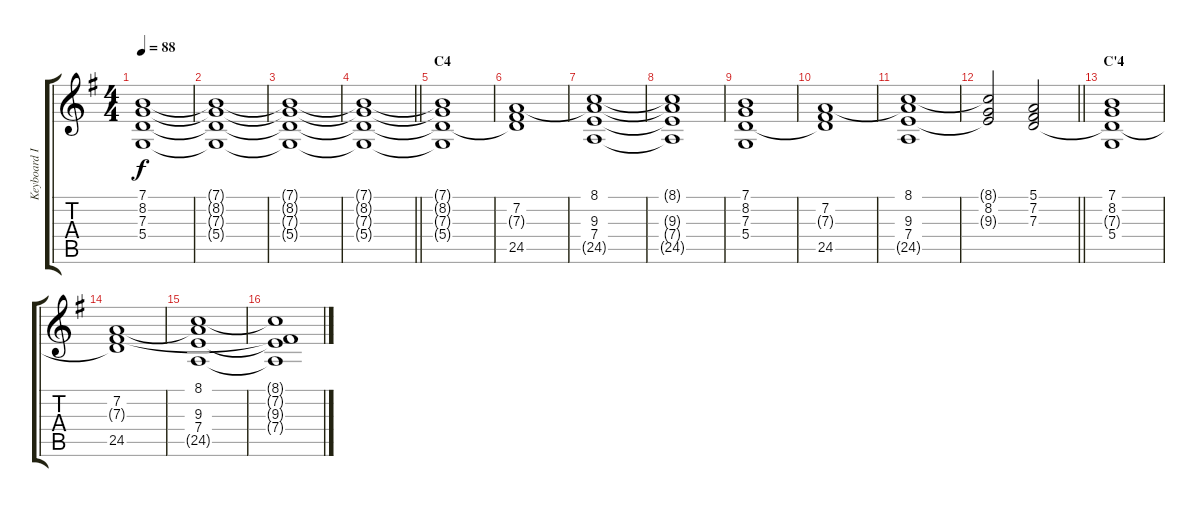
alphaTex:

\track ("Keyboard IV" "Keyboard I") {instrument pad2warm}
\staff {score tabs}
\tuning (E4 B3 G3 D3 A2 E2) {hide}
\ts (4 4)
\tempo 88
\clef g2
\ks g
(7.1{t} 8.2{t} 7.3{t} 5.4{t}).1{dy f} |
(7.1{t} 8.2{t} 7.3{t} 5.4{t}).1 |
(7.1{t} 8.2{t} 7.3{t} 5.4{t}).1 |
\barLineRight lightlight
(7.1{t} 8.2{t} 7.3{t} 5.4{t}).1 |
\section ("" "C4")
(7.1{t} 8.2{t} 7.3{t} 5.4{t}).1 |
(7.2 7.3{t} 24.5).1 |
(8.1 9.3 7.4 24.5{t}).1 |
(8.1{t} 9.3{t} 7.4{t} 24.5{t}).1 |
(7.1 8.2 7.3 5.4).1 |
(7.2 7.3{t} 24.5).1 |
(8.1 9.3 7.4 24.5{t}).1 |
\barLineRight lightlight
(8.1{t} 8.2 9.3{t}).2 (5.1 7.2 7.3).2 |
\section ("" "C'4")
(7.1 8.2 7.3{t} 5.4).1 |
(7.2 7.3{t} 24.5).1 |
(8.1 9.3 7.4 24.5{t}).1 |
(8.1{t} 7.2{t} 9.3{t} 7.4{t}).1
